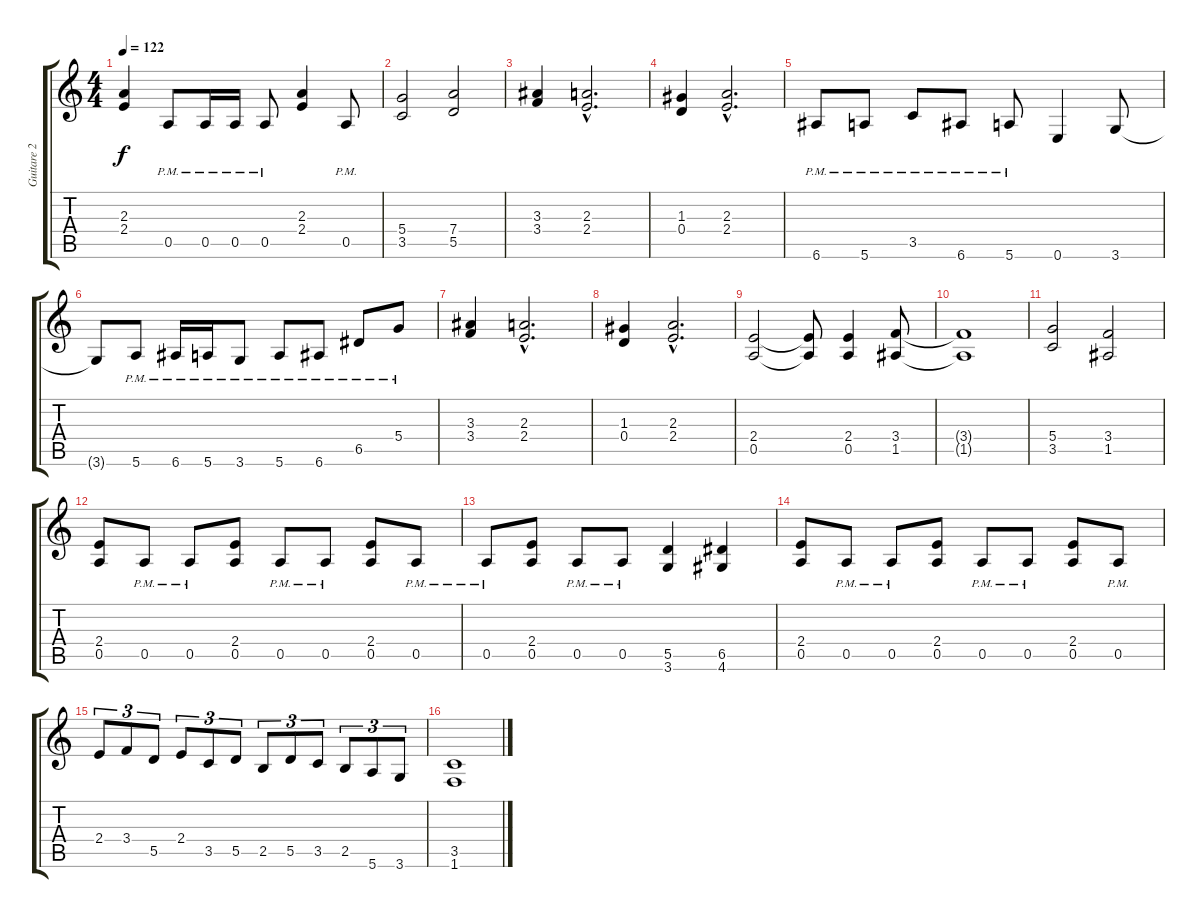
\track ("Guitare 2" "Guitare 2") {instrument distortionguitar}
\staff {score tabs}
\tuning (E4 B3 G3 D3 A2 E2) {hide}
\ts (4 4)
\tempo 122
\clef g2
\ks c
(2.3 2.4).4{dy f} 0.5{pm}.8 0.5{pm}.16 0.5{pm}.16 0.5{pm}.8 (2.3 2.4).4 0.5{pm}.8 |
(5.4 3.5).2 (7.4 5.5).2 |
(3.3 3.4).4 (2.3{hac} 2.4{hac}).2{d} |
(1.3 0.4).4 (2.3{hac} 2.4{hac}).2{d} |
6.6{pm}.8 5.6{pm}.8 3.5{pm}.8 6.6{pm}.8 5.6{pm}.8 0.6.4 3.6.8 |
3.6{t}.8 5.6{pm}.8 6.6{pm}.16 5.6{pm}.16 3.6{pm}.8 5.6{pm}.8 6.6{pm}.8 6.5{pm}.8 5.4{pm}.8 |
(3.3 3.4).4 (2.3{hac} 2.4{hac}).2{d} |
(1.3 0.4).4 (2.3{hac} 2.4{hac}).2{d} |
(2.4 0.5).2 (2.4{t} 0.5{t}).8 (2.4 0.5).4 (3.4 1.5).8 |
(3.4{t} 1.5{t}).1 |
(5.4 3.5).2 (3.4 1.5).2 |
(2.4 0.5).8 0.5{pm}.8 0.5{pm}.8 (2.4 0.5).8 0.5{pm}.8 0.5{pm}.8 (2.4 0.5).8 0.5{pm}.8 |
0.5{pm}.8 (2.4 0.5).8 0.5{pm}.8 0.5{pm}.8 (5.5 3.6).4 (6.5 4.6).4 |
(2.4 0.5).8 0.5{pm}.8 0.5{pm}.8 (2.4 0.5).8 0.5{pm}.8 0.5{pm}.8 (2.4 0.5).8 0.5{pm}.8 |
2.4.8{tu (3 2)} 3.4.8{tu (3 2)} 5.5.8{tu (3 2)} 2.4.8{tu (3 2)} 3.5.8{tu (3 2)} 5.5.8{tu (3 2)} 2.5.8{tu (3 2)} 5.5.8{tu (3 2)} 3.5.8{tu (3 2)} 2.5.8{tu (3 2)} 5.6.8{tu (3 2)} 3.6.8{tu (3 2)} |
(3.5 1.6).1
